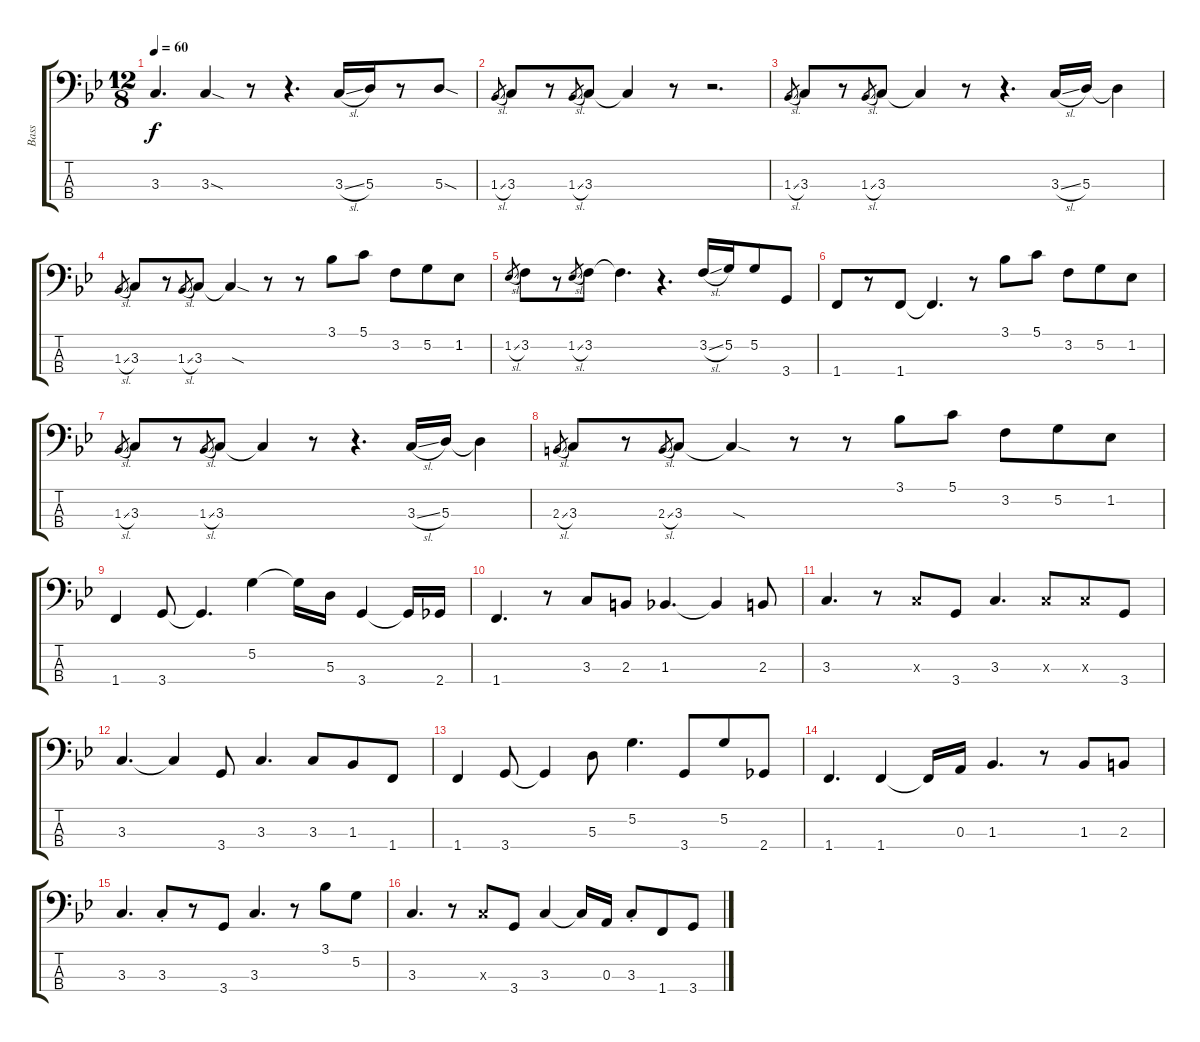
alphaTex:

\track ("Bass" "Bass") {instrument electricbassfinger}
\staff {score tabs}
\tuning (G2 D2 A1 E1) {hide}
\ts (12 8)
\tempo 60
\clef f4
\ks bb
3.3.4{d dy f} 3.3{sod}.4 r.8 r.4{d} 3.3{sl}.16 5.3.16 r.8 5.3{sod}.8 |
1.3{sl}.8{gr} 3.3.8 r.8 1.3{sl}.8{gr} 3.3.8 3.3{t}.4 r.8 r.2{d} |
1.3{sl}.8{gr} 3.3.8 r.8 1.3{sl}.8{gr} 3.3.8 3.3{t}.4 r.8 r.4{d} 3.3{sl}.16 5.3.16 5.3{t}.4 |
1.3{sl}.8{gr} 3.3.8 r.8 1.3{sl}.8{gr} 3.3.8 3.3{sod t}.4 r.8 r.8 3.1.8 5.1.8 3.2.8 5.2.8 1.2.8 |
1.2{sl}.8{gr} 3.2.8 r.8 1.2{sl}.8{gr} 3.2.8 3.2{t}.4{d} r.4{d} 3.2{sl}.16 5.2.16 5.2.8 3.4.8 |
1.4.8 r.8 1.4.8 1.4{t}.4{d} r.8 3.1.8 5.1.8 3.2.8 5.2.8 1.2.8 |
1.3{sl}.8{gr} 3.3.8 r.8 1.3{sl}.8{gr} 3.3.8 3.3{t}.4 r.8 r.4{d} 3.3{sl}.16 5.3.16 5.3{t}.4 |
2.3{sl}.8{gr} 3.3.8 r.8 2.3{sl}.8{gr} 3.3.8 3.3{sod t}.4 r.8 r.8 3.1.8 5.1.8 3.2.8 5.2.8 1.2.8 |
1.4.4 3.4.8 3.4{t}.4{d} 5.2.4 5.2{t}.16 5.3.16 3.4.4 3.4{t}.16 2.4.16 |
1.4.4{d} r.8 3.3.8 2.3.8 1.3.4{d} 1.3{t}.4 2.3.8 |
3.3.4{d} r.8 3.3{x}.8 3.4.8 3.3.4{d} 3.3{x}.8 3.3{x}.8 3.4.8 |
3.3.4{d} 3.3{t}.4 3.4.8 3.3.4{d} 3.3.8 1.3.8 1.4.8 |
1.4.4 3.4.8 3.4{t}.4 5.3.8 5.2.4{d} 3.4.8 5.2.8 2.4.8 |
1.4.4{d} 1.4.4 1.4{t}.16 0.3.16 1.3.4{d} r.8 1.3.8 2.3.8 |
3.3.4{d} 3.3{st}.8 r.8 3.4.8 3.3.4{d} r.8 3.1.8 5.2.8 |
3.3.4{d} r.8 3.3{x}.8 3.4.8 3.3.4 3.3{t}.16 0.3.16 3.3{st}.8 1.4.8 3.4.8
